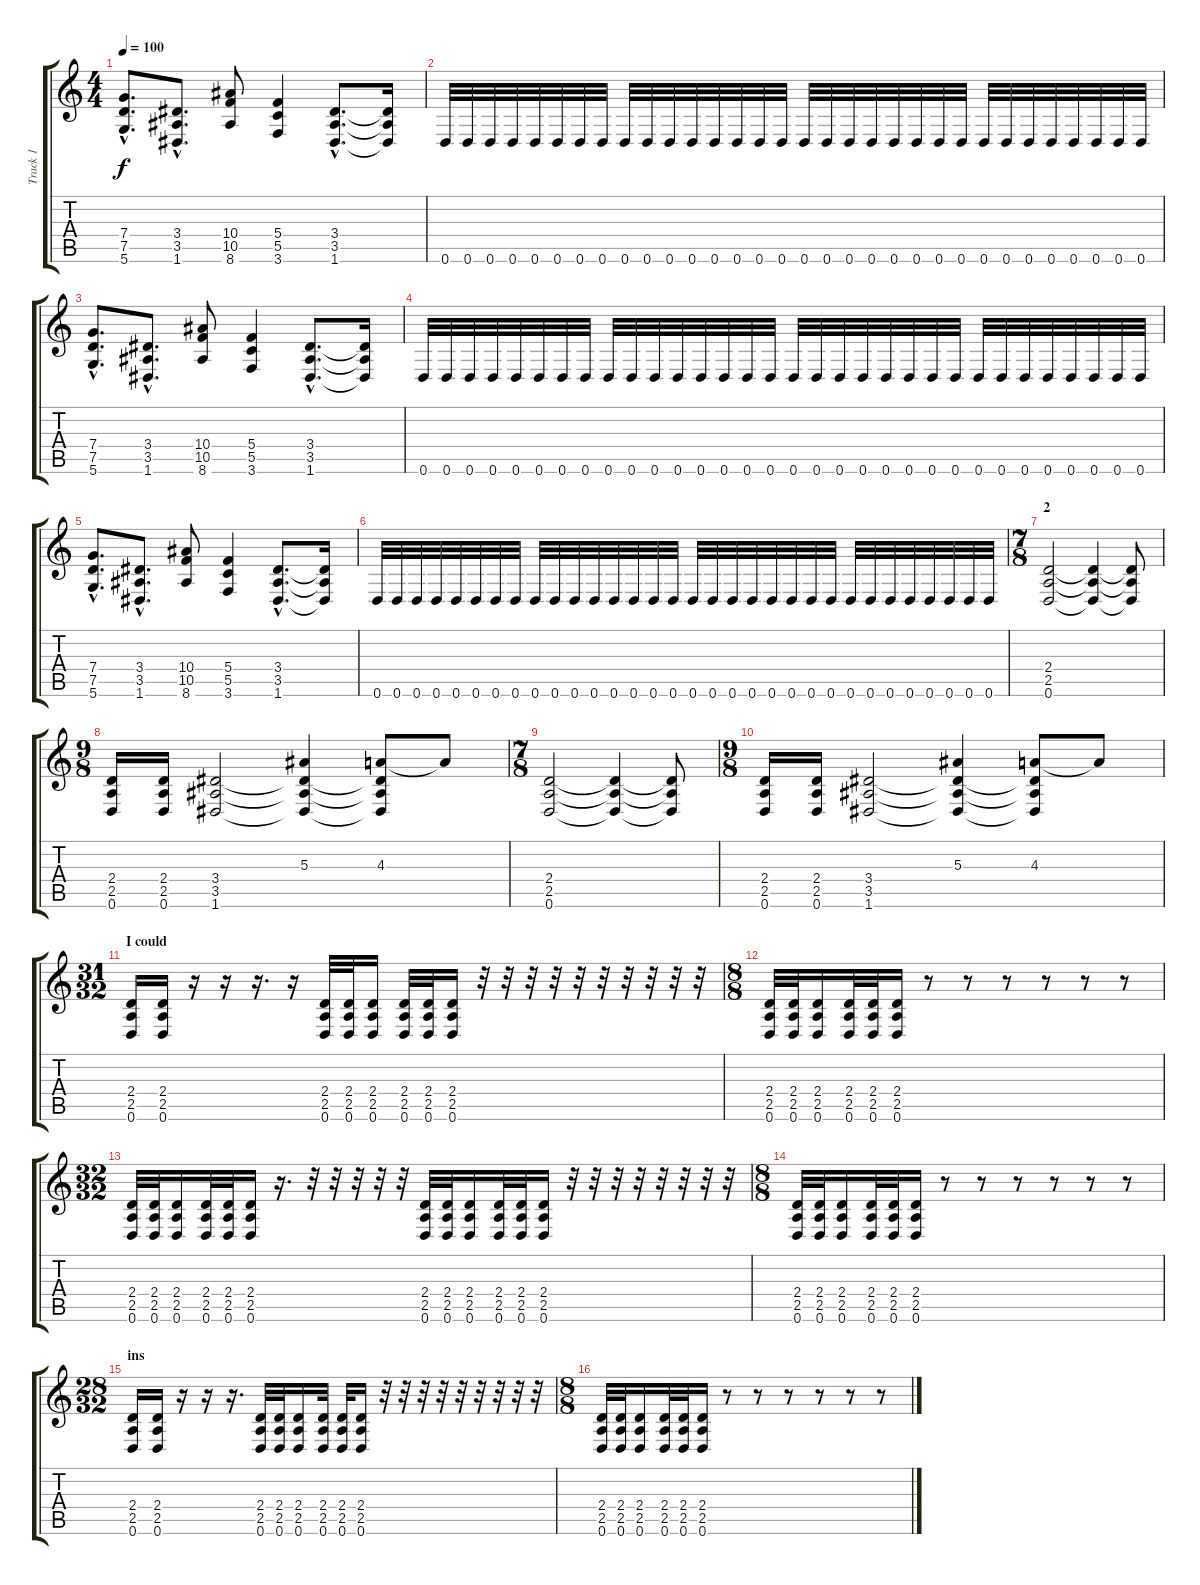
\track ("Track 1" "Track 1") {instrument distortionguitar}
\staff {score tabs}
\tuning (D4 A3 F3 C3 G2 D2) {hide}
\ts (4 4)
\tempo 100
\clef g2
\ks c
(7.4{hac} 7.5{hac} 5.6{hac}).8{d dy f} (3.4{hac} 3.5{hac} 1.6{hac}).8{d} (10.4 10.5 8.6).8 (5.4 5.5 3.6).4 (3.4{hac} 3.5{hac} 1.6{hac}).8{d} (3.4{t} 3.5{t} 1.6{t}).16 |
0.6.32 0.6.32 0.6.32 0.6.32 0.6.32 0.6.32 0.6.32 0.6.32 0.6.32 0.6.32 0.6.32 0.6.32 0.6.32 0.6.32 0.6.32 0.6.32 0.6.32 0.6.32 0.6.32 0.6.32 0.6.32 0.6.32 0.6.32 0.6.32 0.6.32 0.6.32 0.6.32 0.6.32 0.6.32 0.6.32 0.6.32 0.6.32 |
(7.4{hac} 7.5{hac} 5.6{hac}).8{d} (3.4{hac} 3.5{hac} 1.6{hac}).8{d} (10.4 10.5 8.6).8 (5.4 5.5 3.6).4 (3.4{hac} 3.5{hac} 1.6{hac}).8{d} (3.4{t} 3.5{t} 1.6{t}).16 |
0.6.32 0.6.32 0.6.32 0.6.32 0.6.32 0.6.32 0.6.32 0.6.32 0.6.32 0.6.32 0.6.32 0.6.32 0.6.32 0.6.32 0.6.32 0.6.32 0.6.32 0.6.32 0.6.32 0.6.32 0.6.32 0.6.32 0.6.32 0.6.32 0.6.32 0.6.32 0.6.32 0.6.32 0.6.32 0.6.32 0.6.32 0.6.32 |
(7.4{hac} 7.5{hac} 5.6{hac}).8{d} (3.4{hac} 3.5{hac} 1.6{hac}).8{d} (10.4 10.5 8.6).8 (5.4 5.5 3.6).4 (3.4{hac} 3.5{hac} 1.6{hac}).8{d} (3.4{t} 3.5{t} 1.6{t}).16 |
0.6.32 0.6.32 0.6.32 0.6.32 0.6.32 0.6.32 0.6.32 0.6.32 0.6.32 0.6.32 0.6.32 0.6.32 0.6.32 0.6.32 0.6.32 0.6.32 0.6.32 0.6.32 0.6.32 0.6.32 0.6.32 0.6.32 0.6.32 0.6.32 0.6.32 0.6.32 0.6.32 0.6.32 0.6.32 0.6.32 0.6.32 0.6.32 |
\ts (7 8)
\section ("" "2")
(2.4 2.5 0.6).2 (2.4{t} 2.5{t} 0.6{t}).4 (2.4{t} 2.5{t} 0.6{t}).8 |
\ts (9 8)
(2.4 2.5 0.6).16 (2.4 2.5 0.6).16 (3.4 3.5 1.6).2 (5.3 3.4{t} 3.5{t} 1.6{t}).4 (4.3 3.4{t} 3.5{t} 1.6{t}).8 4.3{t}.8 |
\ts (7 8)
(2.4 2.5 0.6).2 (2.4{t} 2.5{t} 0.6{t}).4 (2.4{t} 2.5{t} 0.6{t}).8 |
\ts (9 8)
(2.4 2.5 0.6).16 (2.4 2.5 0.6).16 (3.4 3.5 1.6).2 (5.3 3.4{t} 3.5{t} 1.6{t}).4 (4.3 3.4{t} 3.5{t} 1.6{t}).8 4.3{t}.8 |
\ts (31 32)
\section ("" "I could")
(2.4 2.5 0.6).16 (2.4 2.5 0.6).16 r.16 r.16 r.16{d} r.16 (2.4 2.5 0.6).32 (2.4 2.5 0.6).32 (2.4 2.5 0.6).16 (2.4 2.5 0.6).32 (2.4 2.5 0.6).32 (2.4 2.5 0.6).16 r.32 r.32 r.32 r.32 r.32 r.32 r.32 r.32 r.32 r.32 |
\ts (8 8)
(2.4 2.5 0.6).32 (2.4 2.5 0.6).32 (2.4 2.5 0.6).16 (2.4 2.5 0.6).32 (2.4 2.5 0.6).32 (2.4 2.5 0.6).16 r.8 r.8 r.8 r.8 r.8 r.8 |
\ts (32 32)
(2.4 2.5 0.6).32 (2.4 2.5 0.6).32 (2.4 2.5 0.6).16 (2.4 2.5 0.6).32 (2.4 2.5 0.6).32 (2.4 2.5 0.6).16 r.16{d} r.32 r.32 r.32 r.32 r.32 (2.4 2.5 0.6).32 (2.4 2.5 0.6).32 (2.4 2.5 0.6).16 (2.4 2.5 0.6).32 (2.4 2.5 0.6).32 (2.4 2.5 0.6).16 r.32 r.32 r.32 r.32 r.32 r.32 r.32 r.32 |
\ts (8 8)
(2.4 2.5 0.6).32 (2.4 2.5 0.6).32 (2.4 2.5 0.6).16 (2.4 2.5 0.6).32 (2.4 2.5 0.6).32 (2.4 2.5 0.6).16 r.8 r.8 r.8 r.8 r.8 r.8 |
\ts (28 32)
\section ("" "ins")
(2.4 2.5 0.6).16 (2.4 2.5 0.6).16 r.16 r.16 r.16{d} (2.4 2.5 0.6).32 (2.4 2.5 0.6).32 (2.4 2.5 0.6).16 (2.4 2.5 0.6).32 (2.4 2.5 0.6).32 (2.4 2.5 0.6).16 r.32 r.32 r.32 r.32 r.32 r.32 r.32 r.32 r.32 |
\ts (8 8)
(2.4 2.5 0.6).32 (2.4 2.5 0.6).32 (2.4 2.5 0.6).16 (2.4 2.5 0.6).32 (2.4 2.5 0.6).32 (2.4 2.5 0.6).16 r.8 r.8 r.8 r.8 r.8 r.8
